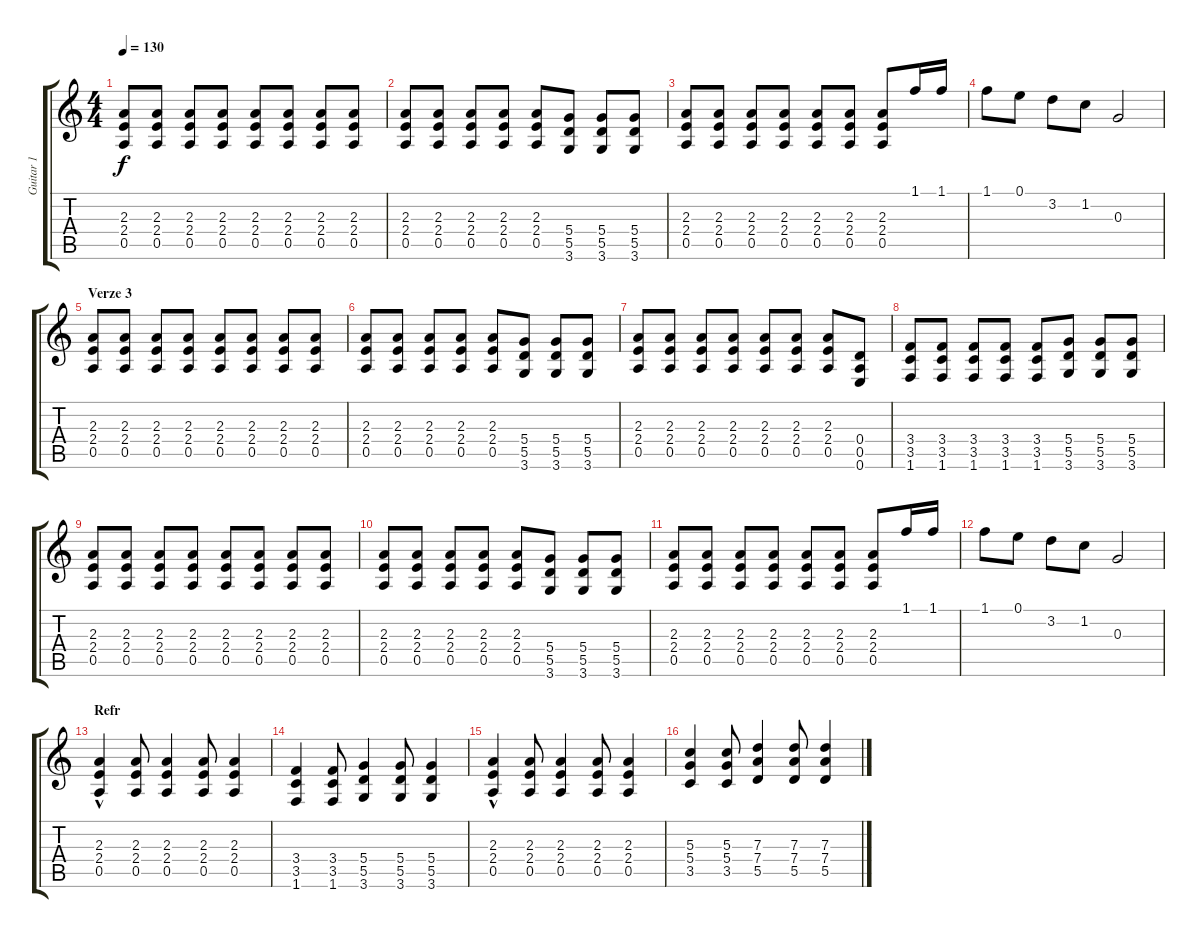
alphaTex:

\track ("Guitar 1" "Guitar 1") {instrument overdrivenguitar}
\staff {score tabs}
\tuning (E4 B3 G3 D3 A2 E2) {hide}
\ts (4 4)
\tempo 130
\clef g2
\ks c
(2.3 2.4 0.5).8{dy f} (2.3 2.4 0.5).8 (2.3 2.4 0.5).8 (2.3 2.4 0.5).8 (2.3 2.4 0.5).8 (2.3 2.4 0.5).8 (2.3 2.4 0.5).8 (2.3 2.4 0.5).8 |
(2.3 2.4 0.5).8 (2.3 2.4 0.5).8 (2.3 2.4 0.5).8 (2.3 2.4 0.5).8 (2.3 2.4 0.5).8 (5.4 5.5 3.6).8 (5.4 5.5 3.6).8 (5.4 5.5 3.6).8 |
(2.3 2.4 0.5).8 (2.3 2.4 0.5).8 (2.3 2.4 0.5).8 (2.3 2.4 0.5).8 (2.3 2.4 0.5).8 (2.3 2.4 0.5).8 (2.3 2.4 0.5).8 1.1.16 1.1.16 |
1.1.8 0.1.8 3.2.8 1.2.8 0.3.2 |
\section ("" "Verze 3")
(2.3 2.4 0.5).8 (2.3 2.4 0.5).8 (2.3 2.4 0.5).8 (2.3 2.4 0.5).8 (2.3 2.4 0.5).8 (2.3 2.4 0.5).8 (2.3 2.4 0.5).8 (2.3 2.4 0.5).8 |
(2.3 2.4 0.5).8 (2.3 2.4 0.5).8 (2.3 2.4 0.5).8 (2.3 2.4 0.5).8 (2.3 2.4 0.5).8 (5.4 5.5 3.6).8 (5.4 5.5 3.6).8 (5.4 5.5 3.6).8 |
(2.3 2.4 0.5).8 (2.3 2.4 0.5).8 (2.3 2.4 0.5).8 (2.3 2.4 0.5).8 (2.3 2.4 0.5).8 (2.3 2.4 0.5).8 (2.3 2.4 0.5).8 (0.4 0.5 0.6).8 |
(3.4 3.5 1.6).8 (3.4 3.5 1.6).8 (3.4 3.5 1.6).8 (3.4 3.5 1.6).8 (3.4 3.5 1.6).8 (5.4 5.5 3.6).8 (5.4 5.5 3.6).8 (5.4 5.5 3.6).8 |
(2.3 2.4 0.5).8 (2.3 2.4 0.5).8 (2.3 2.4 0.5).8 (2.3 2.4 0.5).8 (2.3 2.4 0.5).8 (2.3 2.4 0.5).8 (2.3 2.4 0.5).8 (2.3 2.4 0.5).8 |
(2.3 2.4 0.5).8 (2.3 2.4 0.5).8 (2.3 2.4 0.5).8 (2.3 2.4 0.5).8 (2.3 2.4 0.5).8 (5.4 5.5 3.6).8 (5.4 5.5 3.6).8 (5.4 5.5 3.6).8 |
(2.3 2.4 0.5).8 (2.3 2.4 0.5).8 (2.3 2.4 0.5).8 (2.3 2.4 0.5).8 (2.3 2.4 0.5).8 (2.3 2.4 0.5).8 (2.3 2.4 0.5).8 1.1.16 1.1.16 |
1.1.8 0.1.8 3.2.8 1.2.8 0.3.2 |
\section ("" "Refr")
(2.3{hac} 2.4 0.5).4 (2.3 2.4 0.5).8 (2.3 2.4 0.5).4 (2.3 2.4 0.5).8 (2.3 2.4 0.5).4 |
(3.4 3.5 1.6).4 (3.4 3.5 1.6).8 (5.4 5.5 3.6).4 (5.4 5.5 3.6).8 (5.4 5.5 3.6).4 |
(2.3{hac} 2.4 0.5).4 (2.3 2.4 0.5).8 (2.3 2.4 0.5).4 (2.3 2.4 0.5).8 (2.3 2.4 0.5).4 |
(5.3 5.4 3.5).4 (5.3 5.4 3.5).8 (7.3 7.4 5.5).4 (7.3 7.4 5.5).8 (7.3 7.4 5.5).4
